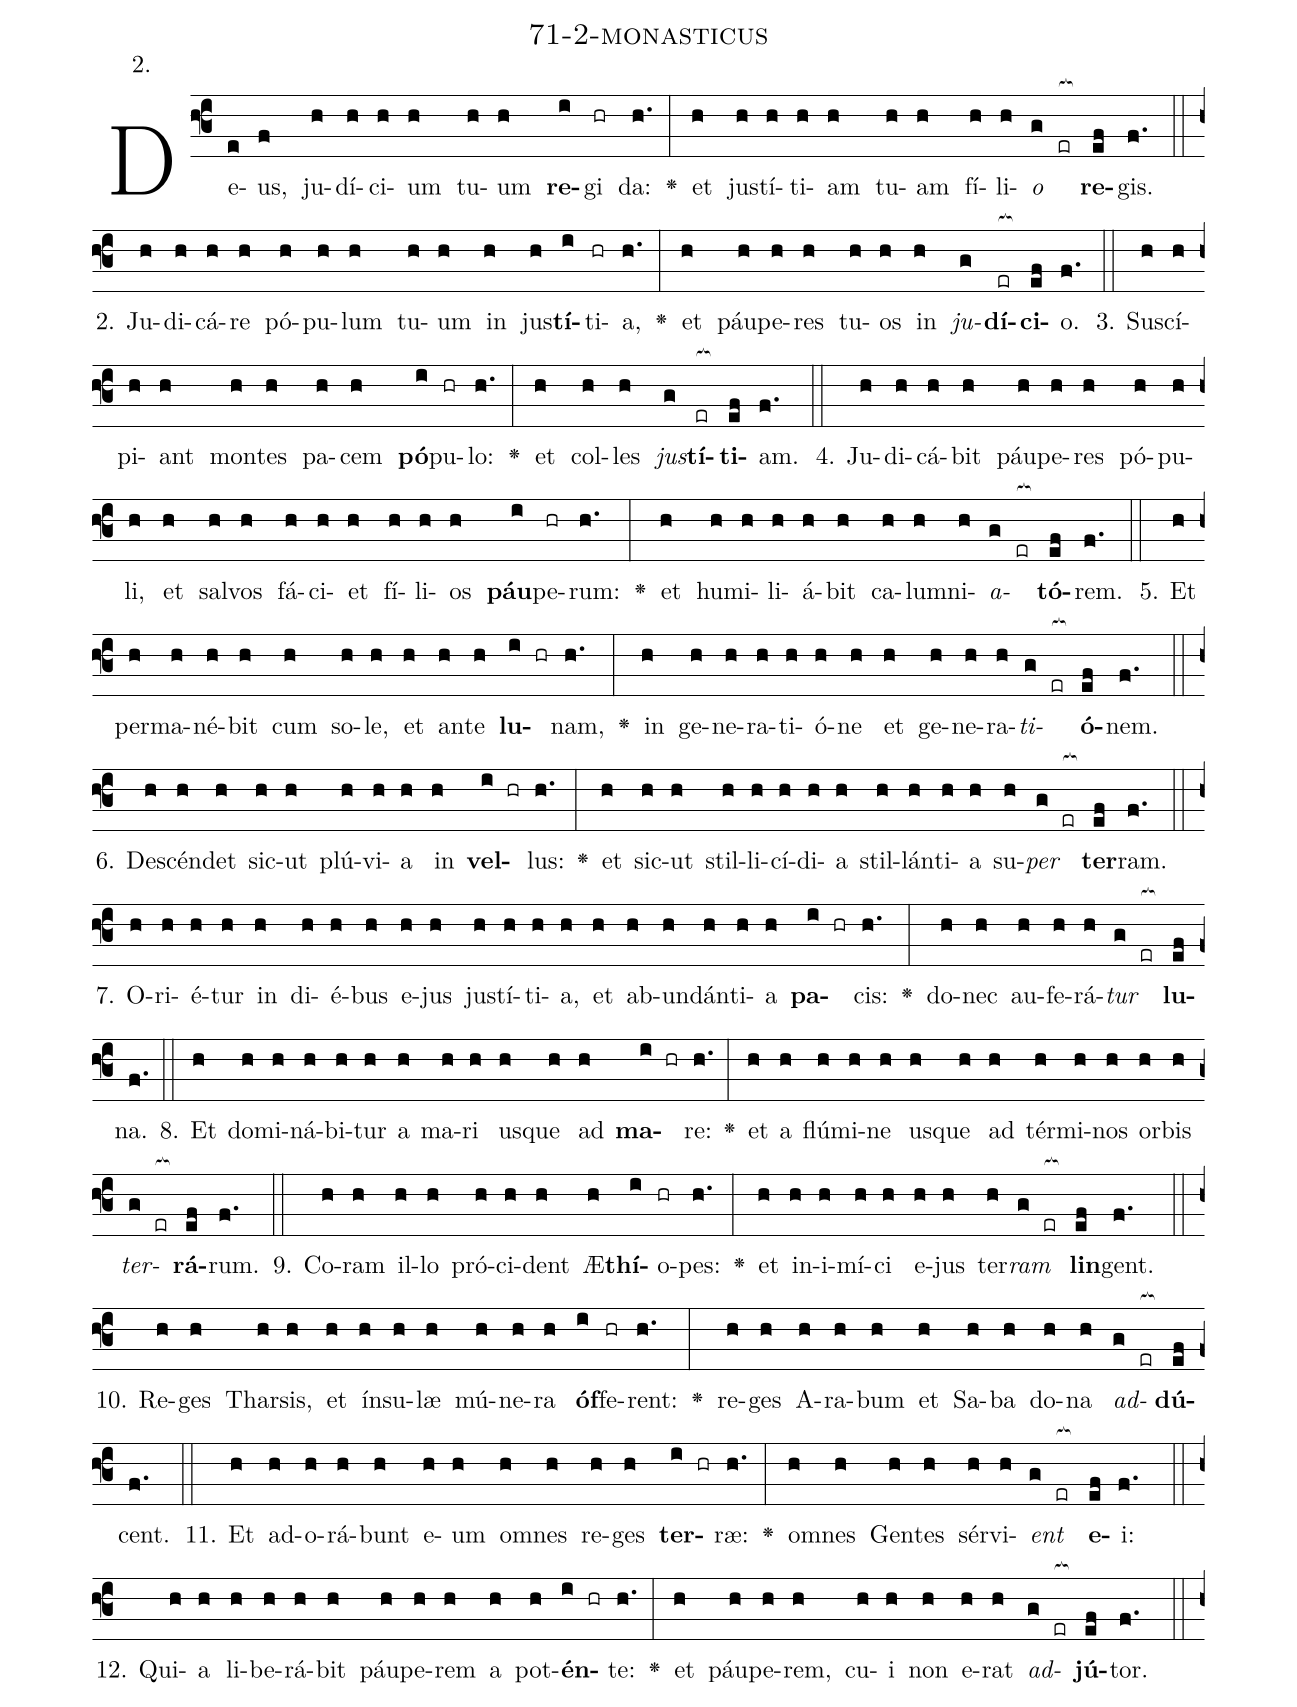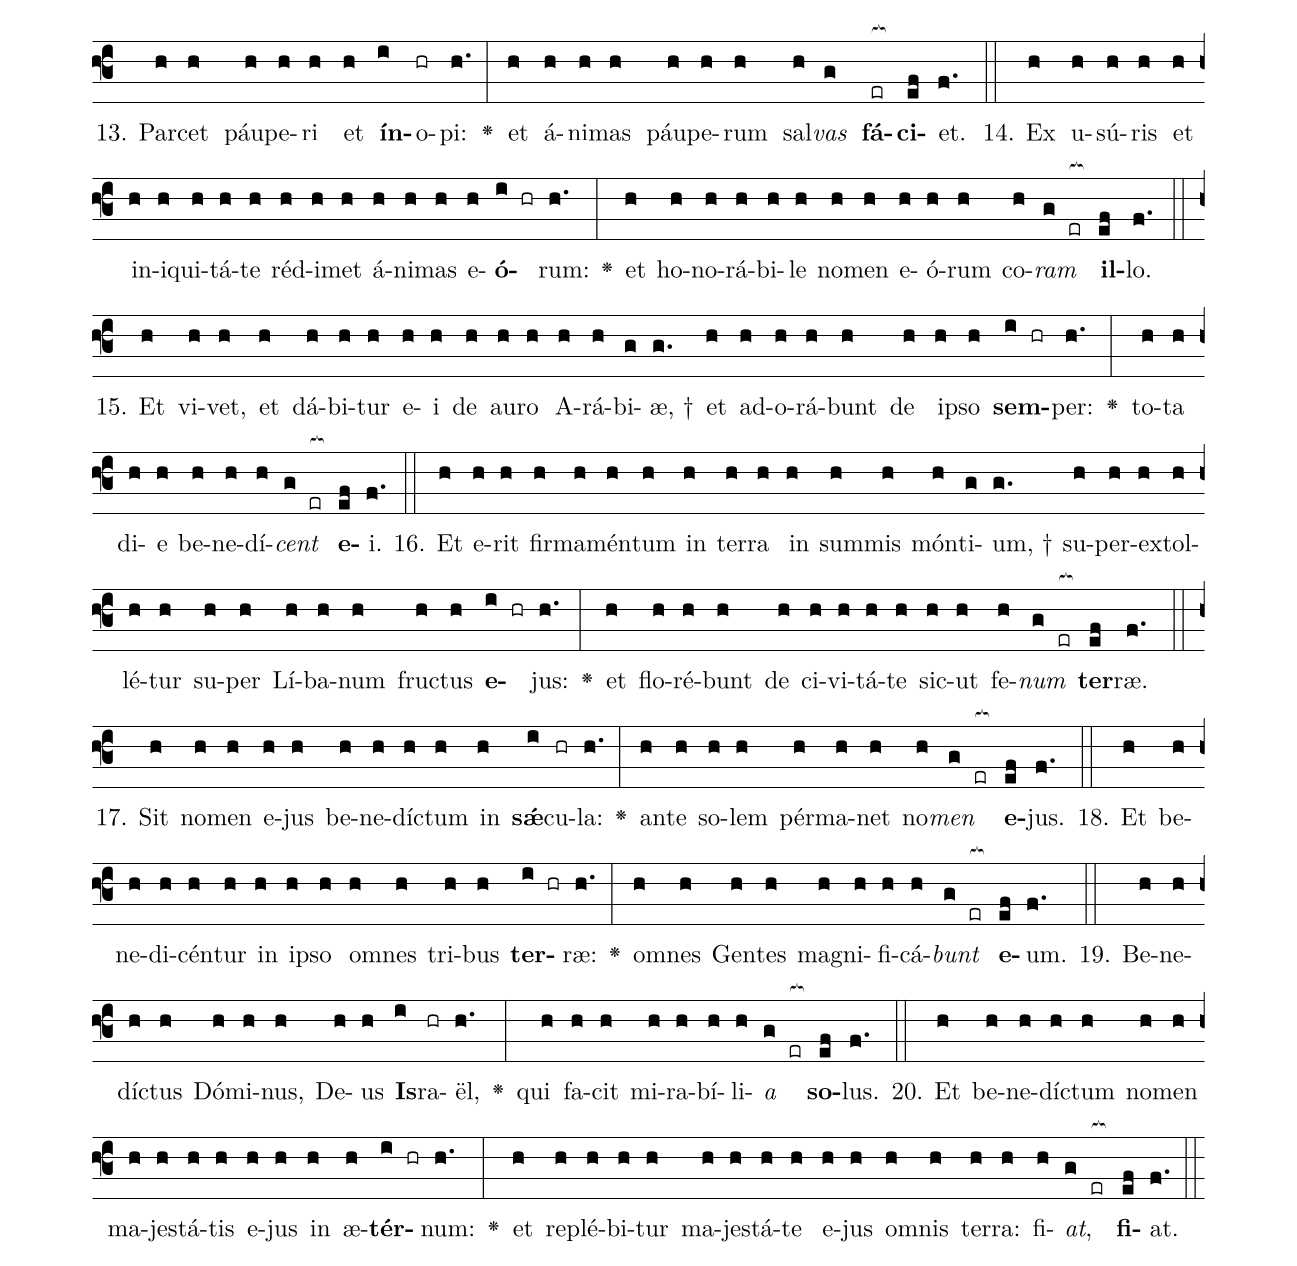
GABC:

name: 71-2-monasticus;
annotation: 2.;
%%
(f3)De(e)us,(f) ju(h)dí(h)ci(h)um(h) tu(h)um(h) <b>re</b>(i)gi(hr) da:(h.) <v>\greheightstar</v>(:) et(h) jus(h)tí(h)ti(h)am(h) tu(h)am(h) fí(h)li(h)<i>o</i>(g er[ocb:1{]) <b>re</b>(ef[ocb:0}])gis.(f.) (::)
2. Ju(h)di(h)cá(h)re(h) pó(h)pu(h)lum(h) tu(h)um(h) in(h) jus(h)<b>tí</b>(i)ti(hr)a,(h.) <v>\greheightstar</v>(:) et(h) páu(h)pe(h)res(h) tu(h)os(h) in(h) <i>ju</i>(g)<b>dí</b>(er[ocb:1{])<b>ci</b>(ef[ocb:0}])o.(f.) (::)
3. Su(h)scí(h)pi(h)ant(h) mon(h)tes(h) pa(h)cem(h) <b>pó</b>(i)pu(hr)lo:(h.) <v>\greheightstar</v>(:) et(h) col(h)les(h) <i>jus</i>(g)<b>tí</b>(er[ocb:1{])<b>ti</b>(ef[ocb:0}])am.(f.) (::)
4. Ju(h)di(h)cá(h)bit(h) páu(h)pe(h)res(h) pó(h)pu(h)li,(h) et(h) sal(h)vos(h) fá(h)ci(h)et(h) fí(h)li(h)os(h) <b>páu</b>(i)pe(hr)rum:(h.) <v>\greheightstar</v>(:) et(h) hu(h)mi(h)li(h)á(h)bit(h) ca(h)lum(h)ni(h)<i>a</i>(g er[ocb:1{])<b>tó</b>(ef[ocb:0}])rem.(f.) (::)
5. Et(h) per(h)ma(h)né(h)bit(h) cum(h) so(h)le,(h) et(h) an(h)te(h) <b>lu</b>(i hr)nam,(h.) <v>\greheightstar</v>(:) in(h) ge(h)ne(h)ra(h)ti(h)ó(h)ne(h) et(h) ge(h)ne(h)ra(h)<i>ti</i>(g er[ocb:1{])<b>ó</b>(ef[ocb:0}])nem.(f.) (::)
6. De(h)scén(h)det(h) sic(h)ut(h) plú(h)vi(h)a(h) in(h) <b>vel</b>(i hr)lus:(h.) <v>\greheightstar</v>(:) et(h) sic(h)ut(h) stil(h)li(h)cí(h)di(h)a(h) stil(h)lán(h)ti(h)a(h) su(h)<i>per</i>(g er[ocb:1{]) <b>ter</b>(ef[ocb:0}])ram.(f.) (::)
7. O(h)ri(h)é(h)tur(h) in(h) di(h)é(h)bus(h) e(h)jus(h) jus(h)tí(h)ti(h)a,(h) et(h) ab(h)un(h)dán(h)ti(h)a(h) <b>pa</b>(i hr)cis:(h.) <v>\greheightstar</v>(:) do(h)nec(h) au(h)fe(h)rá(h)<i>tur</i>(g er[ocb:1{]) <b>lu</b>(ef[ocb:0}])na.(f.) (::)
8. Et(h) do(h)mi(h)ná(h)bi(h)tur(h) a(h) ma(h)ri(h) us(h)que(h) ad(h) <b>ma</b>(i hr)re:(h.) <v>\greheightstar</v>(:) et(h) a(h) flú(h)mi(h)ne(h) us(h)que(h) ad(h) tér(h)mi(h)nos(h) or(h)bis(h) <i>ter</i>(g er[ocb:1{])<b>rá</b>(ef[ocb:0}])rum.(f.) (::)
9. Co(h)ram(h) il(h)lo(h) pró(h)ci(h)dent(h) Æ(h)<b>thí</b>(i)o(hr)pes:(h.) <v>\greheightstar</v>(:) et(h) in(h)i(h)mí(h)ci(h) e(h)jus(h) ter(h)<i>ram</i>(g er[ocb:1{]) <b>lin</b>(ef[ocb:0}])gent.(f.) (::)
10. Re(h)ges(h) Thar(h)sis,(h) et(h) ín(h)su(h)læ(h) mú(h)ne(h)ra(h) <b>óf</b>(i)fe(hr)rent:(h.) <v>\greheightstar</v>(:) re(h)ges(h) A(h)ra(h)bum(h) et(h) Sa(h)ba(h) do(h)na(h) <i>ad</i>(g er[ocb:1{])<b>dú</b>(ef[ocb:0}])cent.(f.) (::)
11. Et(h) ad(h)o(h)rá(h)bunt(h) e(h)um(h) om(h)nes(h) re(h)ges(h) <b>ter</b>(i hr)ræ:(h.) <v>\greheightstar</v>(:) om(h)nes(h) Gen(h)tes(h) sér(h)vi(h)<i>ent</i>(g er[ocb:1{]) <b>e</b>(ef[ocb:0}])i:(f.) (::)
12. Qui(h)a(h) li(h)be(h)rá(h)bit(h) páu(h)pe(h)rem(h) a(h) pot(h)<b>én</b>(i hr)te:(h.) <v>\greheightstar</v>(:) et(h) páu(h)pe(h)rem,(h) cu(h)i(h) non(h) e(h)rat(h) <i>ad</i>(g er[ocb:1{])<b>jú</b>(ef[ocb:0}])tor.(f.) (::)
13. Par(h)cet(h) páu(h)pe(h)ri(h) et(h) <b>ín</b>(i)o(hr)pi:(h.) <v>\greheightstar</v>(:) et(h) á(h)ni(h)mas(h) páu(h)pe(h)rum(h) sal(h)<i>vas</i>(g) <b>fá</b>(er[ocb:1{])<b>ci</b>(ef[ocb:0}])et.(f.) (::)
14. Ex(h) u(h)sú(h)ris(h) et(h) in(h)i(h)qui(h)tá(h)te(h) réd(h)i(h)met(h) á(h)ni(h)mas(h) e(h)<b>ó</b>(i hr)rum:(h.) <v>\greheightstar</v>(:) et(h) ho(h)no(h)rá(h)bi(h)le(h) no(h)men(h) e(h)ó(h)rum(h) co(h)<i>ram</i>(g er[ocb:1{]) <b>il</b>(ef[ocb:0}])lo.(f.) (::)
15. Et(h) vi(h)vet,(h) et(h) dá(h)bi(h)tur(h) e(h)i(h) de(h) au(h)ro(h) A(h)rá(h)bi(g)æ, †(g.) et(h) ad(h)o(h)rá(h)bunt(h) de(h) ip(h)so(h) <b>sem</b>(i hr)per:(h.) <v>\greheightstar</v>(:) to(h)ta(h) di(h)e(h) be(h)ne(h)dí(h)<i>cent</i>(g er[ocb:1{]) <b>e</b>(ef[ocb:0}])i.(f.) (::)
16. Et(h) e(h)rit(h) fir(h)ma(h)mén(h)tum(h) in(h) ter(h)ra(h) in(h) sum(h)mis(h) món(h)ti(g)um, †(g.) su(h)per(h)ex(h)tol(h)lé(h)tur(h) su(h)per(h) Lí(h)ba(h)num(h) fruc(h)tus(h) <b>e</b>(i hr)jus:(h.) <v>\greheightstar</v>(:) et(h) flo(h)ré(h)bunt(h) de(h) ci(h)vi(h)tá(h)te(h) sic(h)ut(h) fe(h)<i>num</i>(g er[ocb:1{]) <b>ter</b>(ef[ocb:0}])ræ.(f.) (::)
17. Sit(h) no(h)men(h) e(h)jus(h) be(h)ne(h)díc(h)tum(h) in(h) <b>sǽ</b>(i)cu(hr)la:(h.) <v>\greheightstar</v>(:) an(h)te(h) so(h)lem(h) pér(h)ma(h)net(h) no(h)<i>men</i>(g er[ocb:1{]) <b>e</b>(ef[ocb:0}])jus.(f.) (::)
18. Et(h) be(h)ne(h)di(h)cén(h)tur(h) in(h) ip(h)so(h) om(h)nes(h) tri(h)bus(h) <b>ter</b>(i hr)ræ:(h.) <v>\greheightstar</v>(:) om(h)nes(h) Gen(h)tes(h) ma(h)gni(h)fi(h)cá(h)<i>bunt</i>(g er[ocb:1{]) <b>e</b>(ef[ocb:0}])um.(f.) (::)
19. Be(h)ne(h)díc(h)tus(h) Dó(h)mi(h)nus,(h) De(h)us(h) <b>Is</b>(i)ra(hr)ël,(h.) <v>\greheightstar</v>(:) qui(h) fa(h)cit(h) mi(h)ra(h)bí(h)li(h)<i>a</i>(g er[ocb:1{]) <b>so</b>(ef[ocb:0}])lus.(f.) (::)
20. Et(h) be(h)ne(h)díc(h)tum(h) no(h)men(h) ma(h)jes(h)tá(h)tis(h) e(h)jus(h) in(h) æ(h)<b>tér</b>(i hr)num:(h.) <v>\greheightstar</v>(:) et(h) re(h)plé(h)bi(h)tur(h) ma(h)jes(h)tá(h)te(h) e(h)jus(h) om(h)nis(h) ter(h)ra:(h) fi(h)<i>at</i>,(g er[ocb:1{]) <b>fi</b>(ef[ocb:0}])at.(f.) (::)
